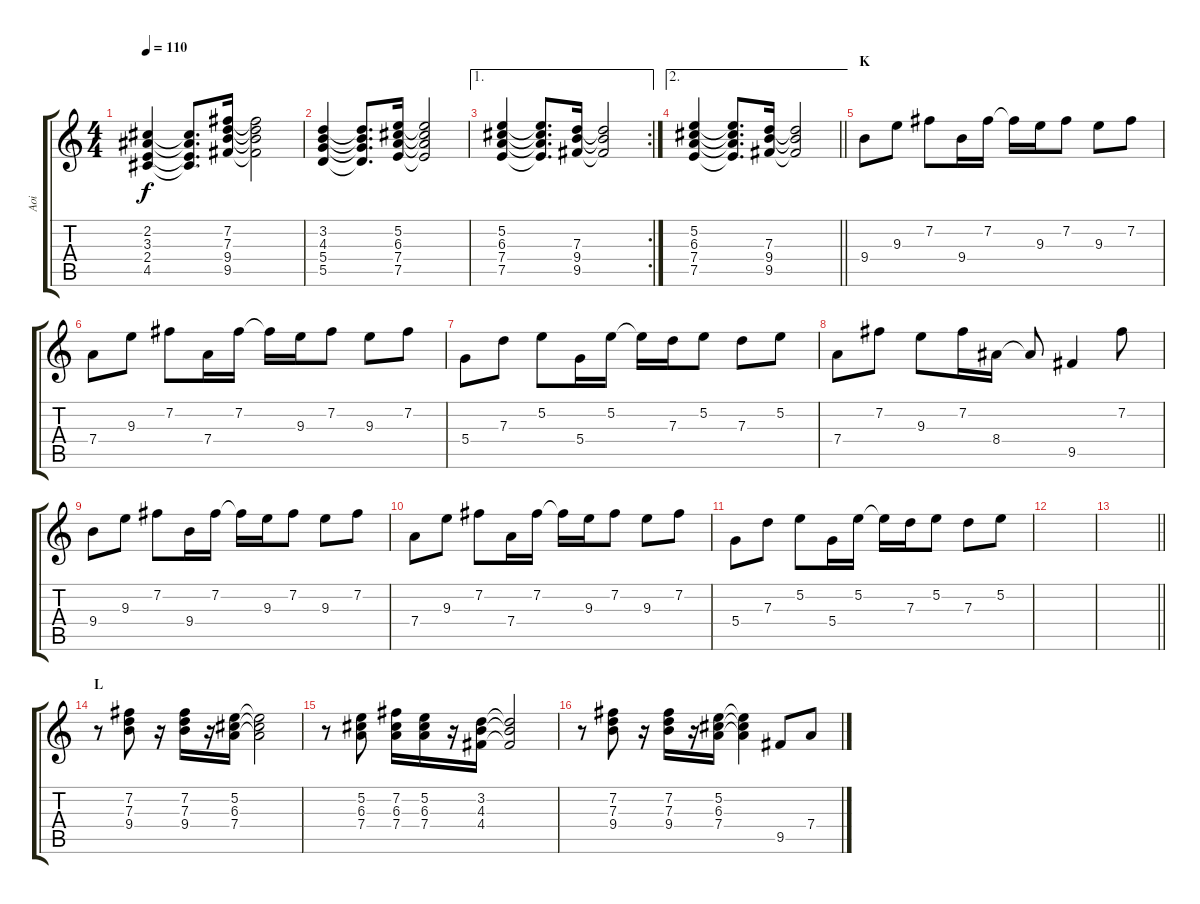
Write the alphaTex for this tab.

\track ("Aoi" "Aoi") {instrument distortionguitar}
\staff {score tabs}
\tuning (E4 B3 G3 D3 A2 E2) {hide}
\ts (4 4)
\tempo 110
\clef g2
\ks c
(2.2 3.3 2.4 4.5).4{dy f} (2.2{t} 3.3{t} 2.4{t} 4.5{t}).8{d} (7.2 7.3 9.4 9.5).16 (7.2{t} 7.3{t} 9.4{t} 9.5{t}).2 |
(3.2 4.3 5.4 5.5).4 (3.2{t} 4.3{t} 5.4{t} 5.5{t}).8{d} (5.2 6.3 7.4 7.5).16 (5.2{t} 6.3{t} 7.4{t} 7.5{t}).2 |
\ae 1
\rc 2
(5.2 6.3 7.4 7.5).4 (5.2{t} 6.3{t} 7.4{t} 7.5{t}).8{d} (7.3 9.4 9.5).16 (7.3{t} 9.4{t} 9.5{t}).2 |
\ae 2
\barLineRight lightlight
(5.2 6.3 7.4 7.5).4 (5.2{t} 6.3{t} 7.4{t} 7.5{t}).8{d} (7.3 9.4 9.5).16 (7.3{t} 9.4{t} 9.5{t}).2 |
\section ("" "K")
9.4.8{volume 13 balance 0 instrument electricguitarclean} 9.3.8 7.2.8 9.4.16 7.2.16 7.2{t}.16 9.3.16 7.2.8 9.3.8 7.2.8 |
7.4.8 9.3.8 7.2.8 7.4.16 7.2.16 7.2{t}.16 9.3.16 7.2.8 9.3.8 7.2.8 |
5.4.8 7.3.8 5.2.8 5.4.16 5.2.16 5.2{t}.16 7.3.16 5.2.8 7.3.8 5.2.8 |
7.4.8 7.2.8 9.3.8 7.2.16 8.4.16 8.4{t}.8 9.5.4 7.2.8 |
9.4.8 9.3.8 7.2.8 9.4.16 7.2.16 7.2{t}.16 9.3.16 7.2.8 9.3.8 7.2.8 |
7.4.8 9.3.8 7.2.8 7.4.16 7.2.16 7.2{t}.16 9.3.16 7.2.8 9.3.8 7.2.8 |
5.4.8 7.3.8 5.2.8 5.4.16 5.2.16 5.2{t}.16 7.3.16 5.2.8 7.3.8 5.2.8 |
|
\barLineRight lightlight
|
\section ("" "L")
r.8 (7.2 7.3 9.4).8 r.16 (7.2 7.3 9.4).16 r.16 (5.2 6.3 7.4).16 (5.2{t} 6.3{t} 7.4{t}).2 |
r.8 (5.2 6.3 7.4).8 (7.2 6.3 7.4).16 (5.2 6.3 7.4).16 r.16 (3.2 4.3 4.4).16 (3.2{t} 4.3{t} 4.4{t}).2 |
r.8 (7.2 7.3 9.4).8 r.16 (7.2 7.3 9.4).16 r.16 (5.2 6.3 7.4).16 (5.2{t} 6.3{t} 7.4{t}).4 9.5.8 7.4.8
